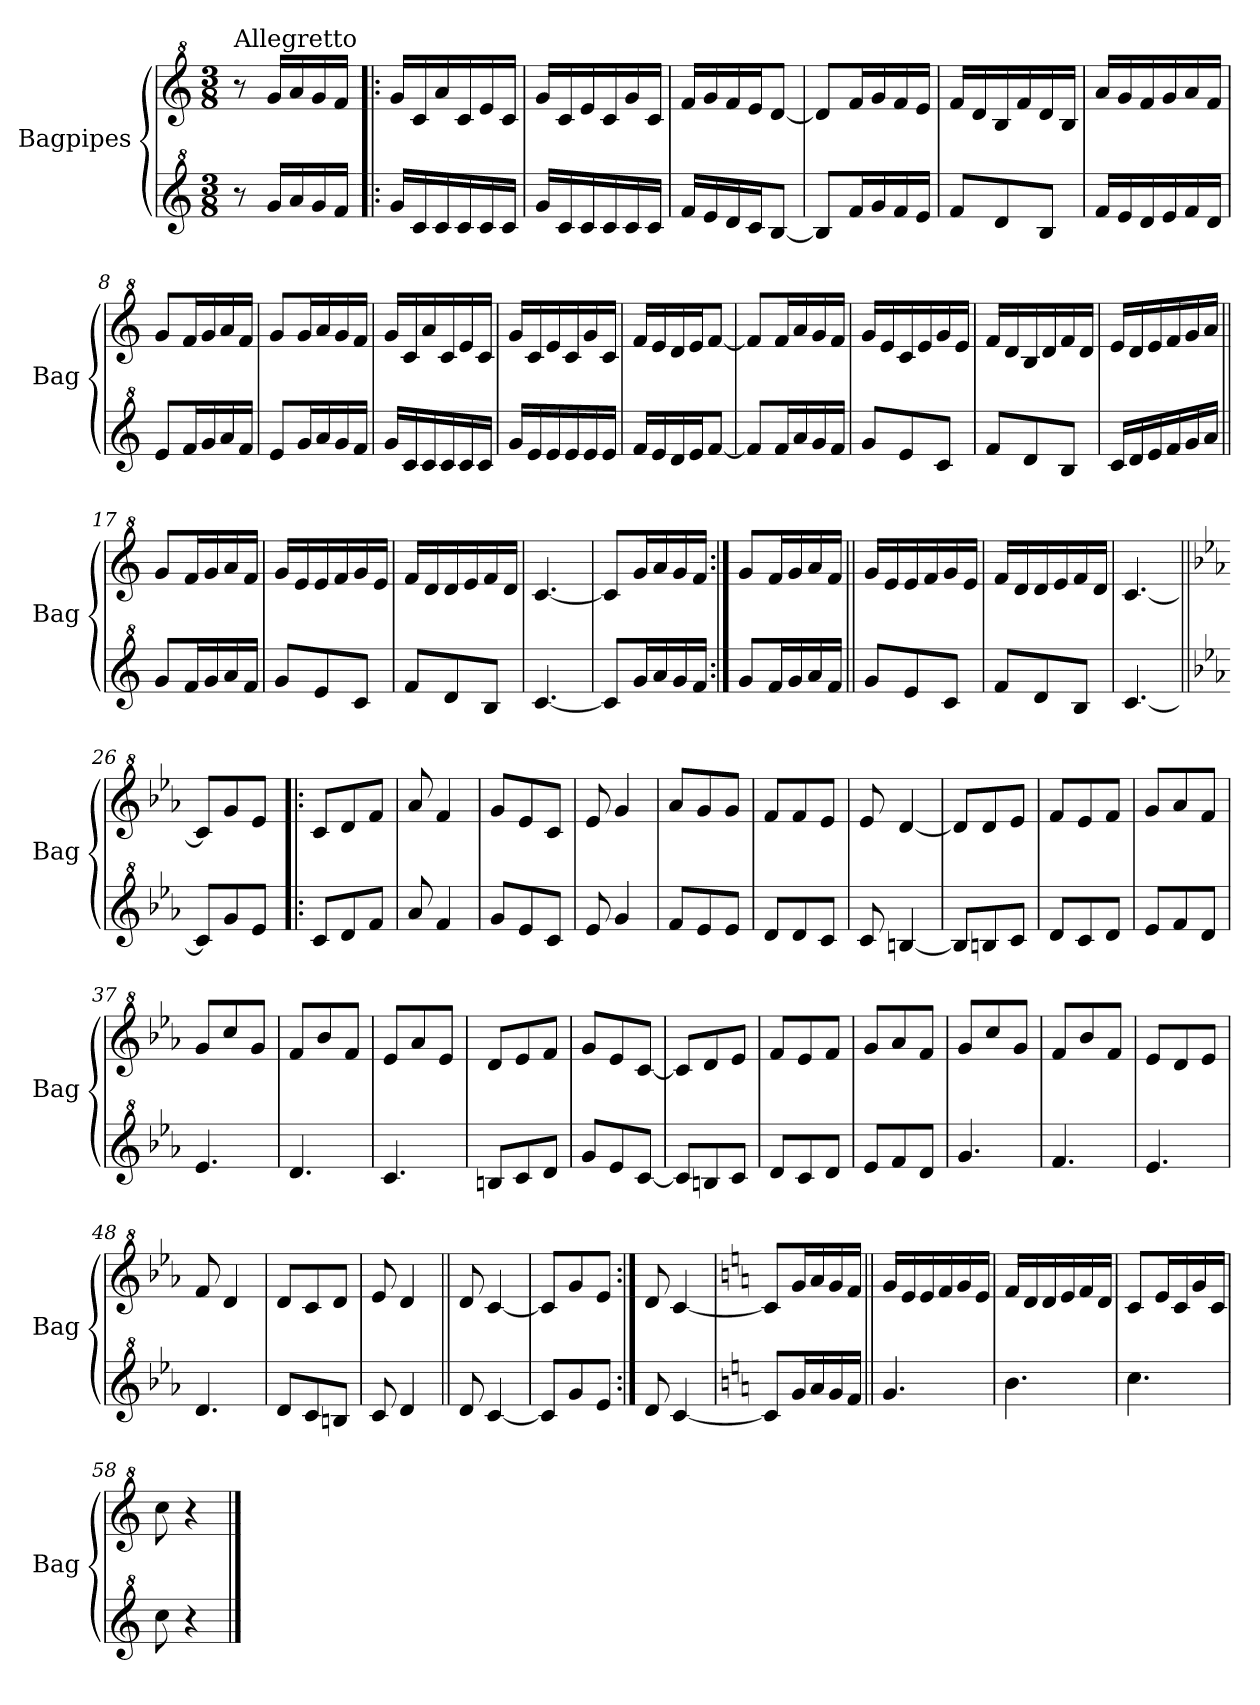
**kern	**kern
*part2	*part1
*staff2	*staff1
*I"Bagpipes	*I"Bagpipes
*I'Bag	*I'Bag
*clefG^2	*clefG^2
*k[]	*k[]
*C:	*C:
*M3/8	*M3/8
=1	=1
!	!LO:TX:a:t=Allegretto
8r	8r
16gg/LL	16gg/LL
16aa/	16aa/
16gg/	16gg/
16ff/JJ	16ff/JJ
=2!|:	=2!|:
16gg/LL	16gg/LL
16cc/	16cc/
16cc/	16aa/
16cc/	16cc/
16cc/	16ee/
16cc/JJ	16cc/JJ
=3	=3
16gg/LL	16gg/LL
16cc/	16cc/
16cc/	16ee/
16cc/	16cc/
16cc/	16gg/
16cc/JJ	16cc/JJ
=4	=4
16ff/LL	16ff/LL
16ee/	16gg/
16dd/	16ff/
16cc/J	16ee/J
[8b/J	[8dd/J
=5	=5
8b/L]	8dd/L]
16ff/L	16ff/L
16gg/	16gg/
16ff/	16ff/
16ee/JJ	16ee/JJ
=6	=6
8ff/L	16ff/LL
.	16dd/
8dd/	16b/
.	16ff/
8b/J	16dd/
.	16b/JJ
=7	=7
16ff/LL	16aa/LL
16ee/	16gg/
16dd/	16ff/
16ee/	16gg/
16ff/	16aa/
16dd/JJ	16ff/JJ
!!LO:LB:g=z
=8	=8
8ee/L	8gg/L
16ff/L	16ff/L
16gg/	16gg/
16aa/	16aa/
16ff/JJ	16ff/JJ
=9	=9
8ee/L	8gg/L
16gg/L	16gg/L
16aa/	16aa/
16gg/	16gg/
16ff/JJ	16ff/JJ
=10	=10
16gg/LL	16gg/LL
16cc/	16cc/
16cc/	16aa/
16cc/	16cc/
16cc/	16ee/
16cc/JJ	16cc/JJ
=11	=11
16gg/LL	16gg/LL
16ee/	16cc/
16ee/	16ee/
16ee/	16cc/
16ee/	16gg/
16ee/JJ	16cc/JJ
=12	=12
16ff/LL	16ff/LL
16ee/	16ee/
16dd/	16dd/
16ee/J	16ee/J
[8ff/J	[8ff/J
=13	=13
8ff/L]	8ff/L]
16ff/L	16ff/L
16aa/	16aa/
16gg/	16gg/
16ff/JJ	16ff/JJ
=14	=14
8gg/L	16gg/LL
.	16ee/
8ee/	16cc/
.	16ee/
8cc/J	16gg/
.	16ee/JJ
!!LO:LB:g=z
=15	=15
8ff/L	16ff/LL
.	16dd/
8dd/	16b/
.	16dd/
8b/J	16ff/
.	16dd/JJ
=16	=16
16cc/LL	16ee/LL
16dd/	16dd/
16ee/	16ee/
16ff/	16ff/
16gg/	16gg/
16aa/JJ	16aa/JJ
=17||	=17||
8gg/L	8gg/L
16ff/L	16ff/L
16gg/	16gg/
16aa/	16aa/
16ff/JJ	16ff/JJ
=18	=18
8gg/L	16gg/LL
.	16ee/
8ee/	16ee/
.	16ff/
8cc/J	16gg/
.	16ee/JJ
=19	=19
8ff/L	16ff/LL
.	16dd/
8dd/	16dd/
.	16ee/
8b/J	16ff/
.	16dd/JJ
=20	=20
[4.cc/	[4.cc/
=21	=21
8cc/L]	8cc/L]
16gg/L	16gg/L
16aa/	16aa/
16gg/	16gg/
16ff/JJ	16ff/JJ
!!LO:LB:g=z
=22:|!	=22:|!
8gg/L	8gg/L
16ff/L	16ff/L
16gg/	16gg/
16aa/	16aa/
16ff/JJ	16ff/JJ
=23||	=23||
8gg/L	16gg/LL
.	16ee/
8ee/	16ee/
.	16ff/
8cc/J	16gg/
.	16ee/JJ
=24	=24
8ff/L	16ff/LL
.	16dd/
8dd/	16dd/
.	16ee/
8b/J	16ff/
.	16dd/JJ
=25	=25
[4.cc/	[4.cc/
=26||	=26||
*k[b-e-a-]	*k[b-e-a-]
*E-:	*E-:
8cc/L]	8cc/L]
8gg/	8gg/
8ee-/J	8ee-/J
=27!|:	=27!|:
8cc/L	8cc/L
8dd/	8dd/
8ff/J	8ff/J
=28	=28
8aa-/	8aa-/
4ff/	4ff/
=29	=29
8gg/L	8gg/L
8ee-/	8ee-/
8cc/J	8cc/J
=30	=30
8ee-/	8ee-/
4gg/	4gg/
!!LO:LB:g=z
=31	=31
8ff/L	8aa-/L
8ee-/	8gg/
8ee-/J	8gg/J
=32	=32
8dd/L	8ff/L
8dd/	8ff/
8cc/J	8ee-/J
=33	=33
8cc/	8ee-/
[4bn/	[4dd/
=34	=34
8b/L]	8dd/L]
8bn/	8dd/
8cc/J	8ee-/J
=35	=35
8dd/L	8ff/L
8cc/	8ee-/
8dd/J	8ff/J
=36	=36
8ee-/L	8gg/L
8ff/	8aa-/
8dd/J	8ff/J
=37	=37
4.ee-/	8gg/L
.	8ccc/
.	8gg/J
=38	=38
4.dd/	8ff/L
.	8bb-/
.	8ff/J
=39	=39
4.cc/	8ee-/L
.	8aa-/
.	8ee-/J
=40	=40
8bn/L	8dd/L
8cc/	8ee-/
8dd/J	8ff/J
!!LO:PB:g=z
=41	=41
8gg/L	8gg/L
8ee-/	8ee-/
[8cc/J	[8cc/J
=42	=42
8cc/L]	8cc/L]
8bn/	8dd/
8cc/J	8ee-/J
=43	=43
8dd/L	8ff/L
8cc/	8ee-/
8dd/J	8ff/J
=44	=44
8ee-/L	8gg/L
8ff/	8aa-/
8dd/J	8ff/J
=45	=45
4.gg/	8gg/L
.	8ccc/
.	8gg/J
=46	=46
4.ff/	8ff/L
.	8bb-/
.	8ff/J
=47	=47
4.ee-/	8ee-/L
.	8dd/
.	8ee-/J
=48	=48
4.dd/	8ff/
.	4dd/
=49	=49
8dd/L	8dd/L
8cc/	8cc/
8bn/J	8dd/J
=50	=50
8cc/	8ee-/
4dd/	4dd/
!!LO:LB:g=z
=51||	=51||
8dd/	8dd/
[4cc/	[4cc/
=52	=52
8cc/L]	8cc/L]
8gg/	8gg/
8ee-/J	8ee-/J
=53:|!	=53:|!
8dd/	8dd/
[4cc/	[4cc/
=54	=54
*k[]	*k[]
*C:	*C:
8cc/L]	8cc/L]
16gg/L	16gg/L
16aa/	16aa/
16gg/	16gg/
16ff/JJ	16ff/JJ
=55||	=55||
4.gg/	16gg/LL
.	16ee/
.	16ee/
.	16ff/
.	16gg/
.	16ee/JJ
=56	=56
4.bb\	16ff/LL
.	16dd/
.	16dd/
.	16ee/
.	16ff/
.	16dd/JJ
=57	=57
4.ccc\	8cc/L
.	16ee/L
.	16cc/
.	16gg/
.	16cc/JJ
=58	=58
8ccc\	8ccc\
4r	4r
==	==
*-	*-
